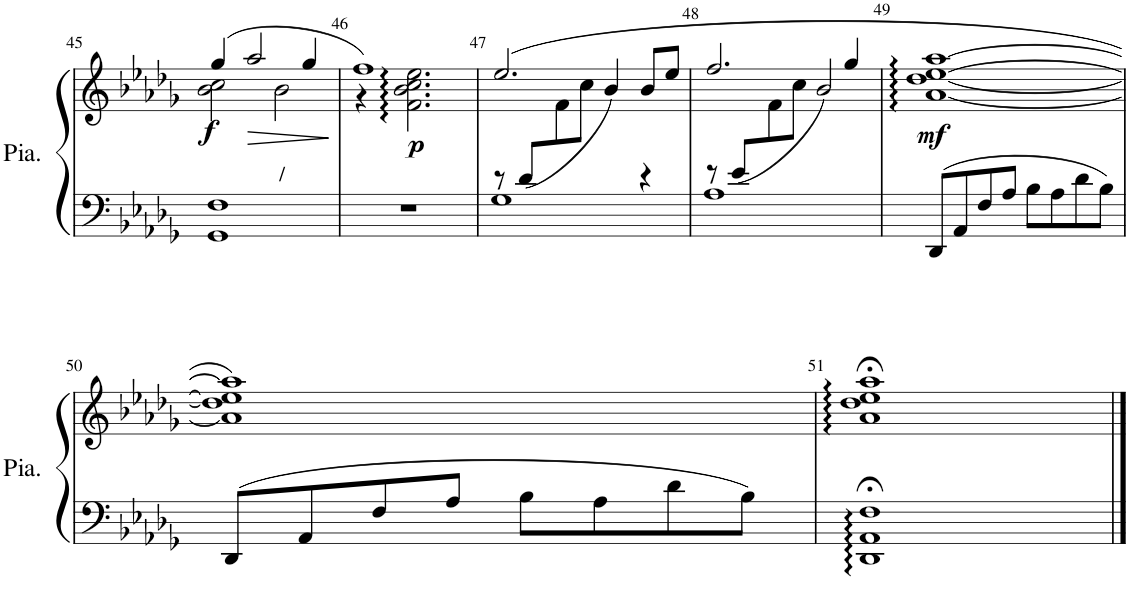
**kern	**kern	**dynam
*part1	*part1	*part1
*staff2	*staff1	*staff1/2
*I"Piano	*	*
*I'Pia.	*	*
!!LO:PB:g=z
*clefF4	*clefG2	*
*k[b-e-a-d-g-]	*k[b-e-a-d-g-]	*
*M4/4	*M4/4	*
*met(c)	*met(c)	*
=45	=45	=45
*	*^	*
!LO:TX:a:t=/	!	!	!
!	!	!	!LO:DY:b
1GG- 1F	(4gg-/	2b-\ 2cc\	f
!	!	!	!LO:HP:b
.	2aa-/	.	>
.	.	2b-\	.
.	4gg-/	.	.
*	*v	*v	*
.	.	]
=46	=46	=46
*	*^	*
1r	1ff)	4r	.
!	!	!	!LO:DY:b
.	.	2.f\ 2.b-\ 2.cc\ 2.ee-\	p
=47	=47	=47	=47
*^	*	*	*
8r	1G-	(2.ee-/	4ryy	.
(<8d-/L	.	.	.	.
2ryy	.	.	8f\	.
.	.	.	8cc\J	.
.	.	.	4b-/)	.
4r	.	8b-/L	4ryy	.
.	.	8ee-/J	.	.
=48	=48	=48	=48	=48
8r	1A-	2.ff/	4ryy	.
(<8e-/L	.	.	.	.
2.ryy	.	.	8f\	.
.	.	.	8cc\J	.
.	.	.	2b-/)	.
.	.	4gg-/	.	.
*v	*v	*	*	*
*	*v	*v	*
=49	=49	=49
!	!	!LO:DY:b
8DD-/L	[1a- [1dd- [1ee- [1aa-	mf
8AA-/	.	.
8F/	.	.
8A-/J	.	.
8B-\L	.	.
8A-\	.	.
8d-\	.	.
8B-\J	.	.
!!LO:LB:g=z
=50	=50	=50
8DD-/L	1a-] 1dd-] 1ee-] 1aa-])	.
8AA-/	.	.
8F/	.	.
8A-/J	.	.
8B-\L	.	.
8A-\	.	.
8d-\	.	.
8B-\J	.	.
=51	=51	=51
1DD-:;< 1AA-:;< 1F:;<	1a-;< 1dd-;< 1ee-;< 1aa-;<	.
==	==	==
*-	*-	*-
